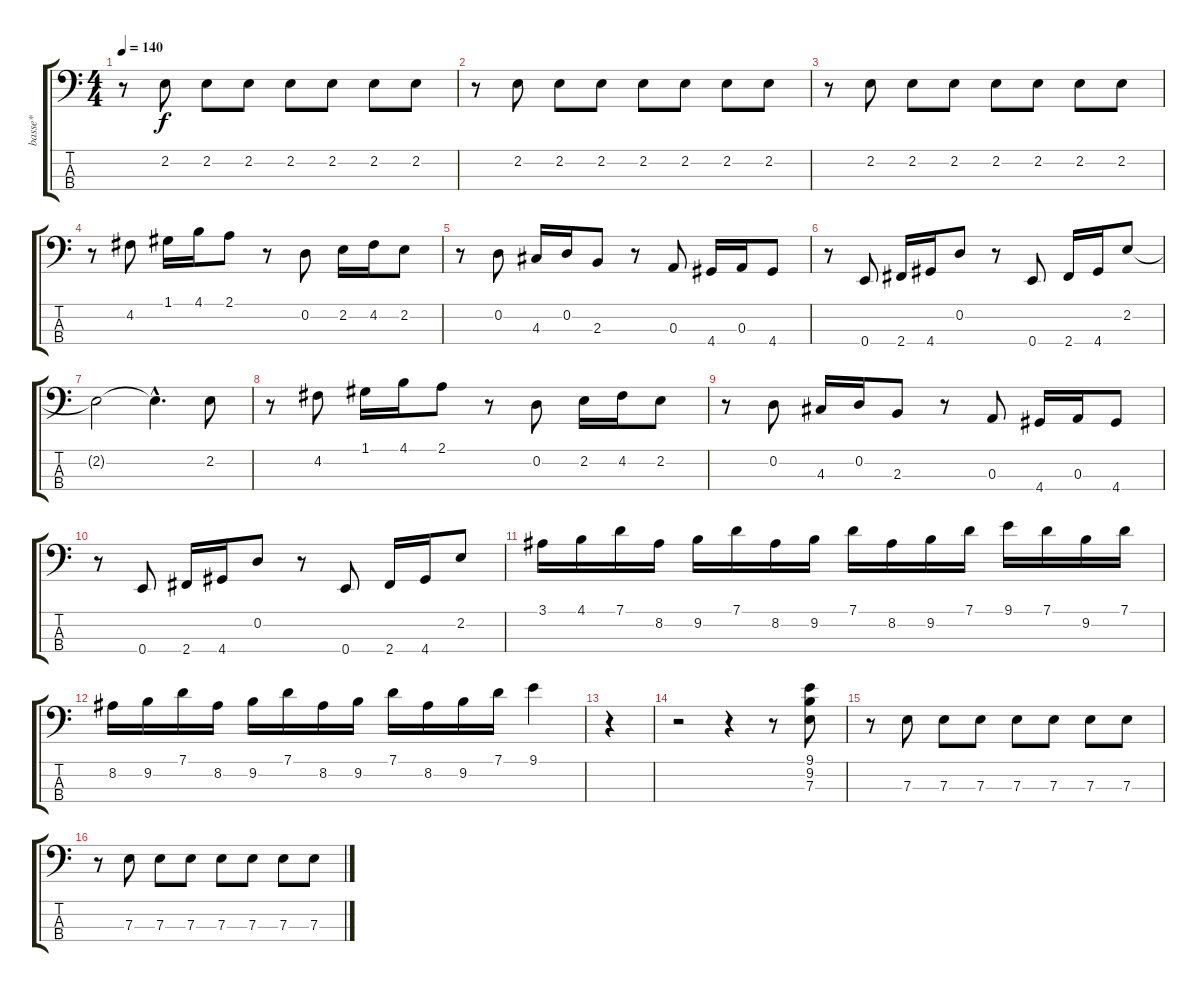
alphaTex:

\track ("basse*" "basse*") {instrument electricbassfinger}
\staff {score tabs}
\tuning (G2 D2 A1 E1) {hide}
\ts (4 4)
\tempo 140
\clef f4
\ks c
r.8{dy f} 2.2.8 2.2.8 2.2.8 2.2.8 2.2.8 2.2.8 2.2.8 |
r.8 2.2.8 2.2.8 2.2.8 2.2.8 2.2.8 2.2.8 2.2.8 |
r.8 2.2.8 2.2.8 2.2.8 2.2.8 2.2.8 2.2.8 2.2.8 |
r.8 4.2.8 1.1.16 4.1.16 2.1.8 r.8 0.2.8 2.2.16 4.2.16 2.2.8 |
r.8 0.2.8 4.3.16 0.2.16 2.3.8 r.8 0.3.8 4.4.16 0.3.16 4.4.8 |
r.8 0.4.8 2.4.16 4.4.16 0.2.8 r.8 0.4.8 2.4.16 4.4.16 2.2.8 |
2.2{t}.2 2.2{hac t}.4{d} 2.2.8 |
r.8 4.2.8 1.1.16 4.1.16 2.1.8 r.8 0.2.8 2.2.16 4.2.16 2.2.8 |
r.8 0.2.8 4.3.16 0.2.16 2.3.8 r.8 0.3.8 4.4.16 0.3.16 4.4.8 |
r.8 0.4.8 2.4.16 4.4.16 0.2.8 r.8 0.4.8 2.4.16 4.4.16 2.2.8 |
3.1.16 4.1.16 7.1.16 8.2.16 9.2.16 7.1.16 8.2.16 9.2.16 7.1.16 8.2.16 9.2.16 7.1.16 9.1.16 7.1.16 9.2.16 7.1.16 |
8.2.16 9.2.16 7.1.16 8.2.16 9.2.16 7.1.16 8.2.16 9.2.16 7.1.16 8.2.16 9.2.16 7.1.16 9.1.4 |
r.4 |
r.2 r.4 r.8 (9.1 9.2 7.3).8 |
r.8 7.3.8 7.3.8 7.3.8 7.3.8 7.3.8 7.3.8 7.3.8 |
r.8 7.3.8 7.3.8 7.3.8 7.3.8 7.3.8 7.3.8 7.3.8
